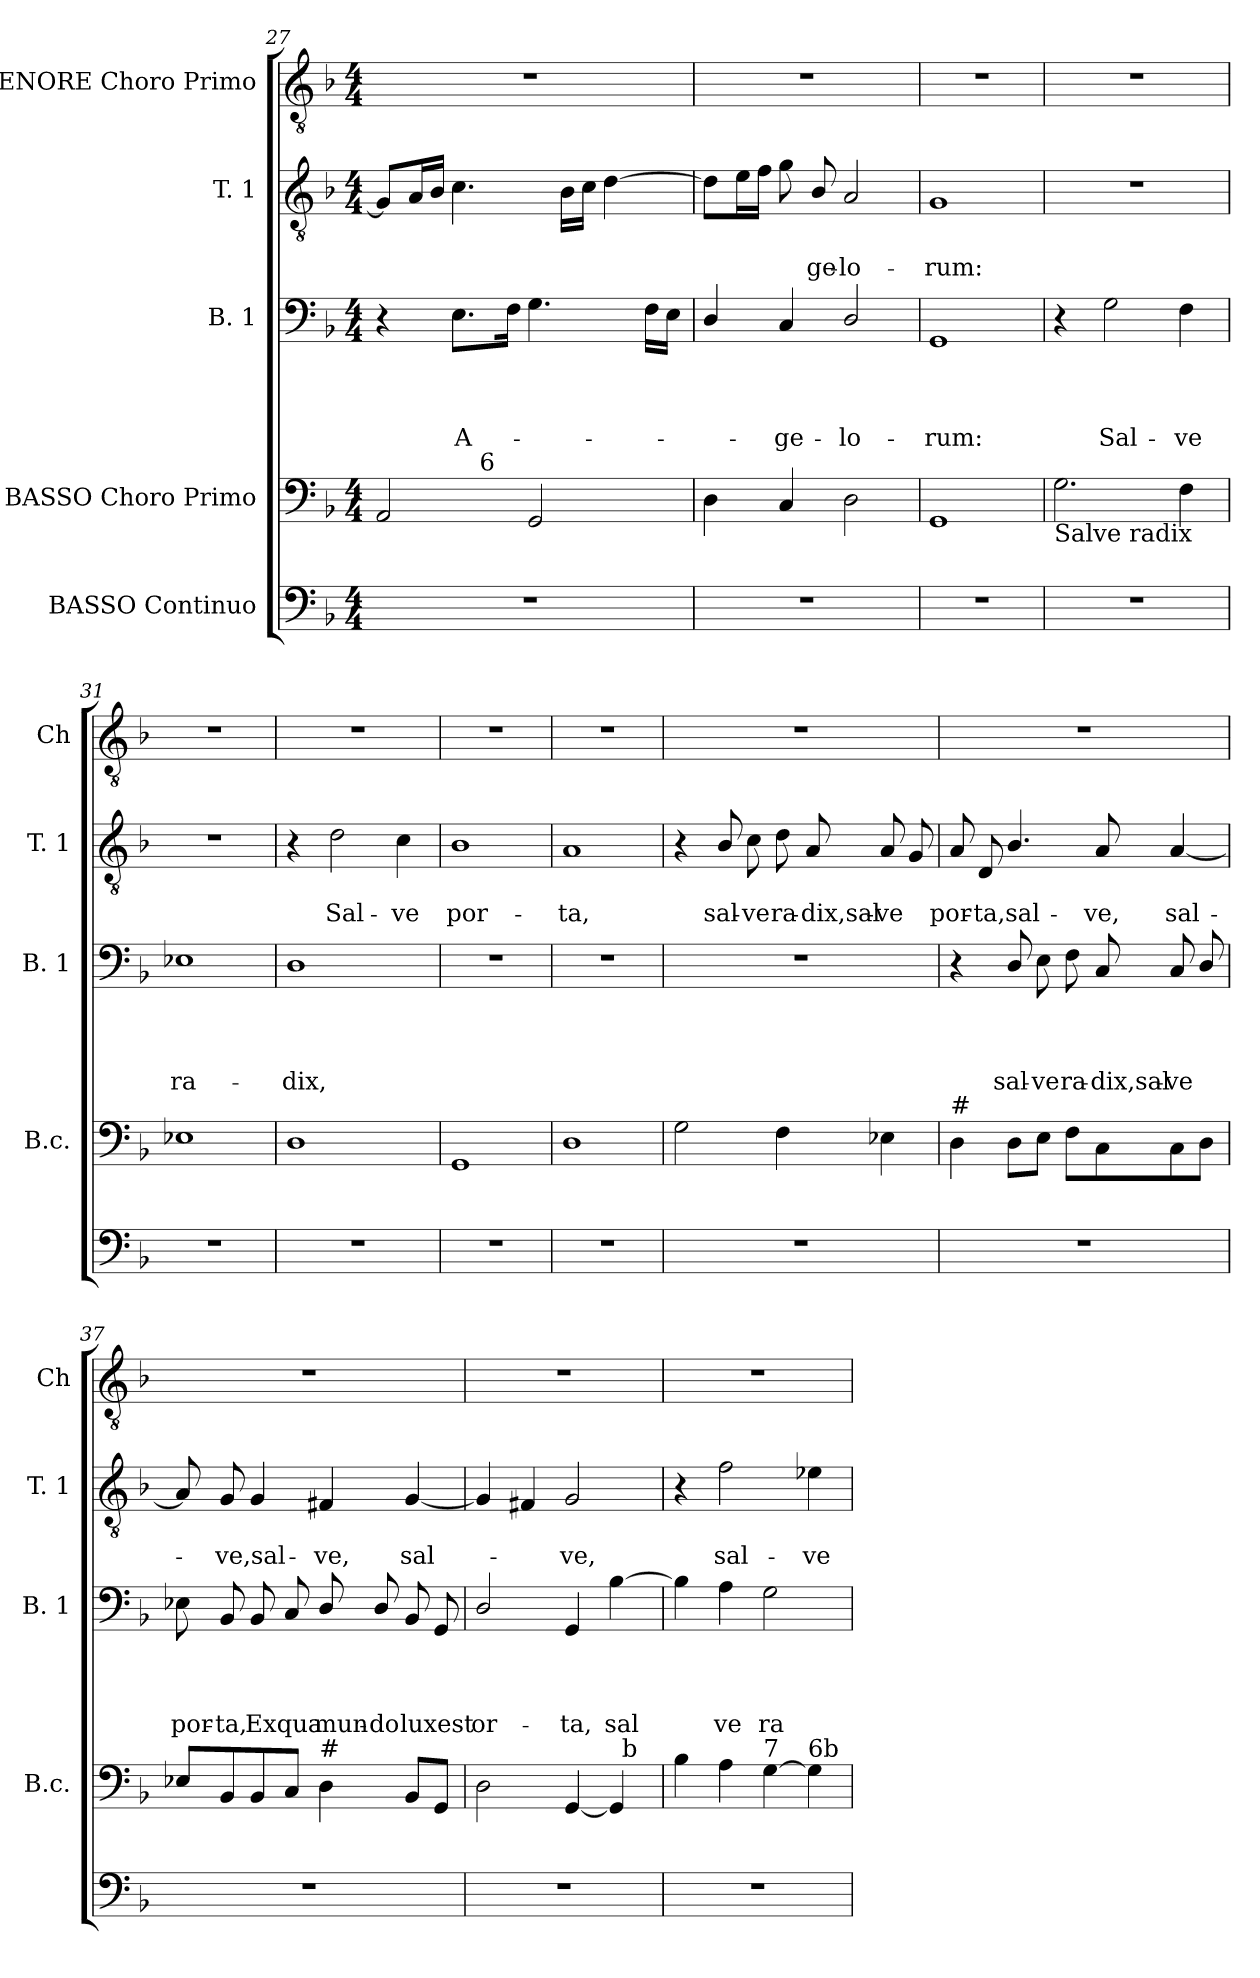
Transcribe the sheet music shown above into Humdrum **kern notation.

**kern	**kern	**kern	**text	**text	**text	**text	**kern	**text	**text	**kern
*part5	*part4	*part3	*part3	*part3	*part3	*part3	*part2	*part2	*part2	*part1
*staff5	*staff4	*staff3	*staff3	*staff3	*staff3	*staff3	*staff2	*staff2	*staff2	*staff1
*I"BASSO Continuo	*I"BASSO Choro Primo	*I"B. 1	*	*	*	*	*I"T. 1	*	*	*I"TENORE Choro Primo
*	*I'B.c.	*I'B. 1	*	*	*	*	*I'T. 1	*	*	*I'Ch
*clefF4	*clefF4	*clefF4	*	*	*	*	*clefGv2	*	*	*clefGv2
*ITrd7c12	*ITrd7c12	*	*	*	*	*	*	*	*	*
*k[b-]	*k[b-]	*k[b-]	*	*	*	*	*k[b-]	*	*	*k[b-]
*F:	*F:	*F:	*	*	*	*	*F:	*	*	*F:
*M4/4	*M4/4	*M4/4	*	*	*	*	*M4/4	*	*	*M4/4
=27	=27	=27	=27	=27	=27	=27	=27	=27	=27	=27
*	*^	*	*	*	*	*	*	*	*	*
1r	2AAA/	4ryy	4r	.	.	.	.	8G/L]	.	.	1r
.	.	.	.	.	.	.	.	16A/L	.	.	.
.	.	.	.	.	.	.	.	16B-/JJ	.	.	.
!	!	!	!	!	!	!	!LO:LY:b	!	!	!	!
.	.	16.ryy	8.E\L	.	.	.	A-	4.c\	.	.	.
!	!	!LO:TX:a:t=6	!	!	!	!	!	!	!	!	!
.	.	2ryy	.	.	.	.	.	.	.	.	.
.	.	.	16F\Jk	.	.	.	.	.	.	.	.
.	2GGG/	.	4.G\	.	.	.	.	.	.	.	.
.	.	.	.	.	.	.	.	16B-\LL	.	.	.
.	.	.	.	.	.	.	.	16c\JJ	.	.	.
.	.	.	.	.	.	.	.	[>4d\	.	.	.
.	.	8ryy	.	.	.	.	.	.	.	.	.
.	.	.	16F\LL	.	.	.	.	.	.	.	.
.	.	.	16E\JJ	.	.	.	.	.	.	.	.
.	.	32ryy	.	.	.	.	.	.	.	.	.
*	*v	*v	*	*	*	*	*	*	*	*	*
=28	=28	=28	=28	=28	=28	=28	=28	=28	=28	=28
1r	4DD\	4D/	.	.	.	.	8d\L]	.	.	1r
.	.	.	.	.	.	.	16e\L	.	.	.
.	.	.	.	.	.	.	16f\JJ	.	.	.
!	!	!	!	!	!	!LO:LY:b	!	!	!	!
.	4CC/	4C/	.	.	.	-ge-	8g\	.	.	.
!	!	!	!	!	!	!	!	!	!LO:LY:b	!
.	.	.	.	.	.	.	8B-/	.	-ge-	.
!	!	!	!	!	!	!LO:LY:b	!	!	!LO:LY:b:rj	!
.	2DD\	2D/	.	.	.	-lo-	2A/	.	-lo-	.
=29	=29	=29	=29	=29	=29	=29	=29	=29	=29	=29
!	!	!	!	!	!	!LO:LY:b	!	!	!LO:LY:b	!
1r	1GGG	1GG	.	.	.	-rum:	1G	.	-rum:	1r
=30	=30	=30	=30	=30	=30	=30	=30	=30	=30	=30
!	!LO:TX:b:t=Salve radix	!	!	!	!	!	!	!	!	!
1r	2.GG\	4r	.	.	.	.	1r	.	.	1r
!	!	!	!	!	!	!LO:LY:b	!	!	!	!
.	.	2G\	.	.	.	Sal-	.	.	.	.
!	!	!	!	!	!	!LO:LY:b	!	!	!	!
.	4FF\	4F\	.	.	.	-ve	.	.	.	.
=31	=31	=31	=31	=31	=31	=31	=31	=31	=31	=31
!	!	!	!	!	!	!LO:LY:b	!	!	!	!
1r	1EE-X	1E-X	.	.	.	ra-	1r	.	.	1r
=32	=32	=32	=32	=32	=32	=32	=32	=32	=32	=32
!	!	!	!	!	!	!LO:LY:b	!	!	!	!
1r	1DD	1D	.	.	.	-dix,	4r	.	.	1r
!	!	!	!	!	!	!	!	!	!LO:LY:b	!
.	.	.	.	.	.	.	2d\	.	Sal-	.
!	!	!	!	!	!	!	!	!	!LO:LY:b	!
.	.	.	.	.	.	.	4c\	.	-ve	.
!!LO:LB:g=z
=33	=33	=33	=33	=33	=33	=33	=33	=33	=33	=33
!	!	!	!	!	!	!	!	!	!LO:LY:b	!
1r	1GGG	1r	.	.	.	.	1B-	.	por-	1r
=34	=34	=34	=34	=34	=34	=34	=34	=34	=34	=34
!	!	!	!	!	!	!	!	!	!LO:LY:b	!
1r	1DD	1r	.	.	.	.	1A	.	-ta,	1r
=35	=35	=35	=35	=35	=35	=35	=35	=35	=35	=35
1r	2GG\	1r	.	.	.	.	4r	.	.	1r
!	!	!	!	!	!	!	!	!	!LO:LY:b	!
.	.	.	.	.	.	.	8B-/	.	sal-	.
!	!	!	!	!	!	!	!	!	!LO:LY:b:rj	!
.	.	.	.	.	.	.	8c\	.	-ve	.
!	!	!	!	!	!	!	!	!	!LO:LY:b	!
.	4FF\	.	.	.	.	.	8d\	.	ra-	.
!	!	!	!	!	!	!	!	!	!LO:LY:b	!
.	.	.	.	.	.	.	8A/	.	-dix,sal-	.
!	!	!	!	!	!	!	!	!	!LO:LY:b	!
.	4EE-X\	.	.	.	.	.	8A/	.	-ve	.
.	.	.	.	.	.	.	8G/	.	.	.
=36	=36	=36	=36	=36	=36	=36	=36	=36	=36	=36
!	!LO:TX:a:t=#	!	!	!	!	!	!	!	!	!
!	!	!	!	!	!	!	!	!	!LO:LY:b	!
1r	4DD\	4r	.	.	.	.	8A/	.	por-	1r
!	!	!	!	!	!	!	!	!	!LO:LY:b	!
.	.	.	.	.	.	.	8D/	.	-ta,sal-	.
!	!	!	!	!	!	!LO:LY:b	!	!	!	!
.	8DD>\L	8D/	.	.	.	sal-	4.B-/	.	.	.
!	!	!	!	!	!	!LO:LY:b:rj	!	!	!	!
.	8EE\J	8E\	.	.	.	-ve	.	.	.	.
!	!	!	!	!	!	!LO:LY:b	!	!	!	!
.	8FF>\L	8F\	.	.	.	ra-	.	.	.	.
!	!	!	!	!	!	!LO:LY:b	!	!	!LO:LY:b	!
.	8CC\	8C/	.	.	.	-dix,sal-	8A/	.	-ve,	.
!	!	!	!	!	!	!LO:LY:b	!	!	!LO:LY:b	!
.	8CC>\	8C/	.	.	.	-ve	[<4A/	.	sal-	.
.	8DD\J	8D/	.	.	.	.	.	.	.	.
=37	=37	=37	=37	=37	=37	=37	=37	=37	=37	=37
!	!	!	!	!	!	!LO:LY:b	!	!	!	!
1r	8EE-X</L	8E-X\	.	.	.	por-	8A/]	.	.	1r
!	!	!	!	!	!	!LO:LY:b	!	!	!LO:LY:b	!
.	8BBB-/	8BB-/	.	.	.	-ta,	8G/	.	-ve,sal-	.
!	!	!	!	!	!	!LO:LY:b	!	!	!	!
.	8BBB-/	8BB-/	.	.	.	Exqua	4G/	.	.	.
.	8CC/J	8C/	.	.	.	.	.	.	.	.
!	!LO:TX:a:t=#	!	!	!	!	!	!	!	!	!
!	!	!	!	!	!	!LO:LY:b	!	!	!LO:LY:b	!
.	4DD\	8D/	.	.	.	mun-	4F#X/	.	-ve,	.
!	!	!	!	!	!	!LO:LY:b:rj	!	!	!	!
.	.	8D/	.	.	.	-do	.	.	.	.
!	!	!	!	!	!	!LO:LY:b	!	!	!LO:LY:b	!
.	8BBB-/L	8BB-/	.	.	.	luxest	[<4G/	.	sal-	.
.	8GGG/J	8GG/	.	.	.	.	.	.	.	.
=38	=38	=38	=38	=38	=38	=38	=38	=38	=38	=38
!	!	!	!	!	!	!LO:LY:b	!	!	!	!
*	*^	*	*	*	*	*	*	*	*	*
1r	2DD\	2ryy	2D/	.	.	.	or-	4G/]	.	.	1r
.	.	.	.	.	.	.	.	4F#X/	.	.	.
!	!	!	!	!	!	!	!LO:LY:b	!	!	!LO:LY:b	!
.	[<4GGG/	4ryy	4GG/	.	.	.	-ta,	2G/	.	-ve,	.
!	!	!	!	!	!	!	!LO:LY:b	!	!	!	!
.	4GGG/]	32ryy	[<4B-\	.	.	.	sal	.	.	.	.
!	!	!LO:TX:a:t=b	!	!	!	!	!	!	!	!	!
.	.	8..ryy	.	.	.	.	.	.	.	.	.
*	*v	*v	*	*	*	*	*	*	*	*	*
!!LO:LB:g=z
=39	=39	=39	=39	=39	=39	=39	=39	=39	=39	=39
1r	4BB-\	4B-\]	.	.	.	.	4r	.	.	1r
!	!	!	!	!	!	!LO:LY:b	!	!	!LO:LY:b	!
.	4AA\	4A\	.	.	.	ve	2f\	.	sal-	.
!	!LO:TX:a:t=7	!	!	!	!	!	!	!	!	!
!	!	!	!	!	!	!LO:LY:b	!	!	!	!
.	[>4GG\	2G\	.	.	.	ra-	.	.	.	.
!	!LO:TX:a:t=6b	!	!	!	!	!	!	!	!	!
!	!	!	!	!	!	!	!	!	!LO:LY:b	!
.	4GG\]	.	.	.	.	.	4e-X\	.	-ve	.
=	=	=	=	=	=	=	=	=	=	=
*-	*-	*-	*-	*-	*-	*-	*-	*-	*-	*-
